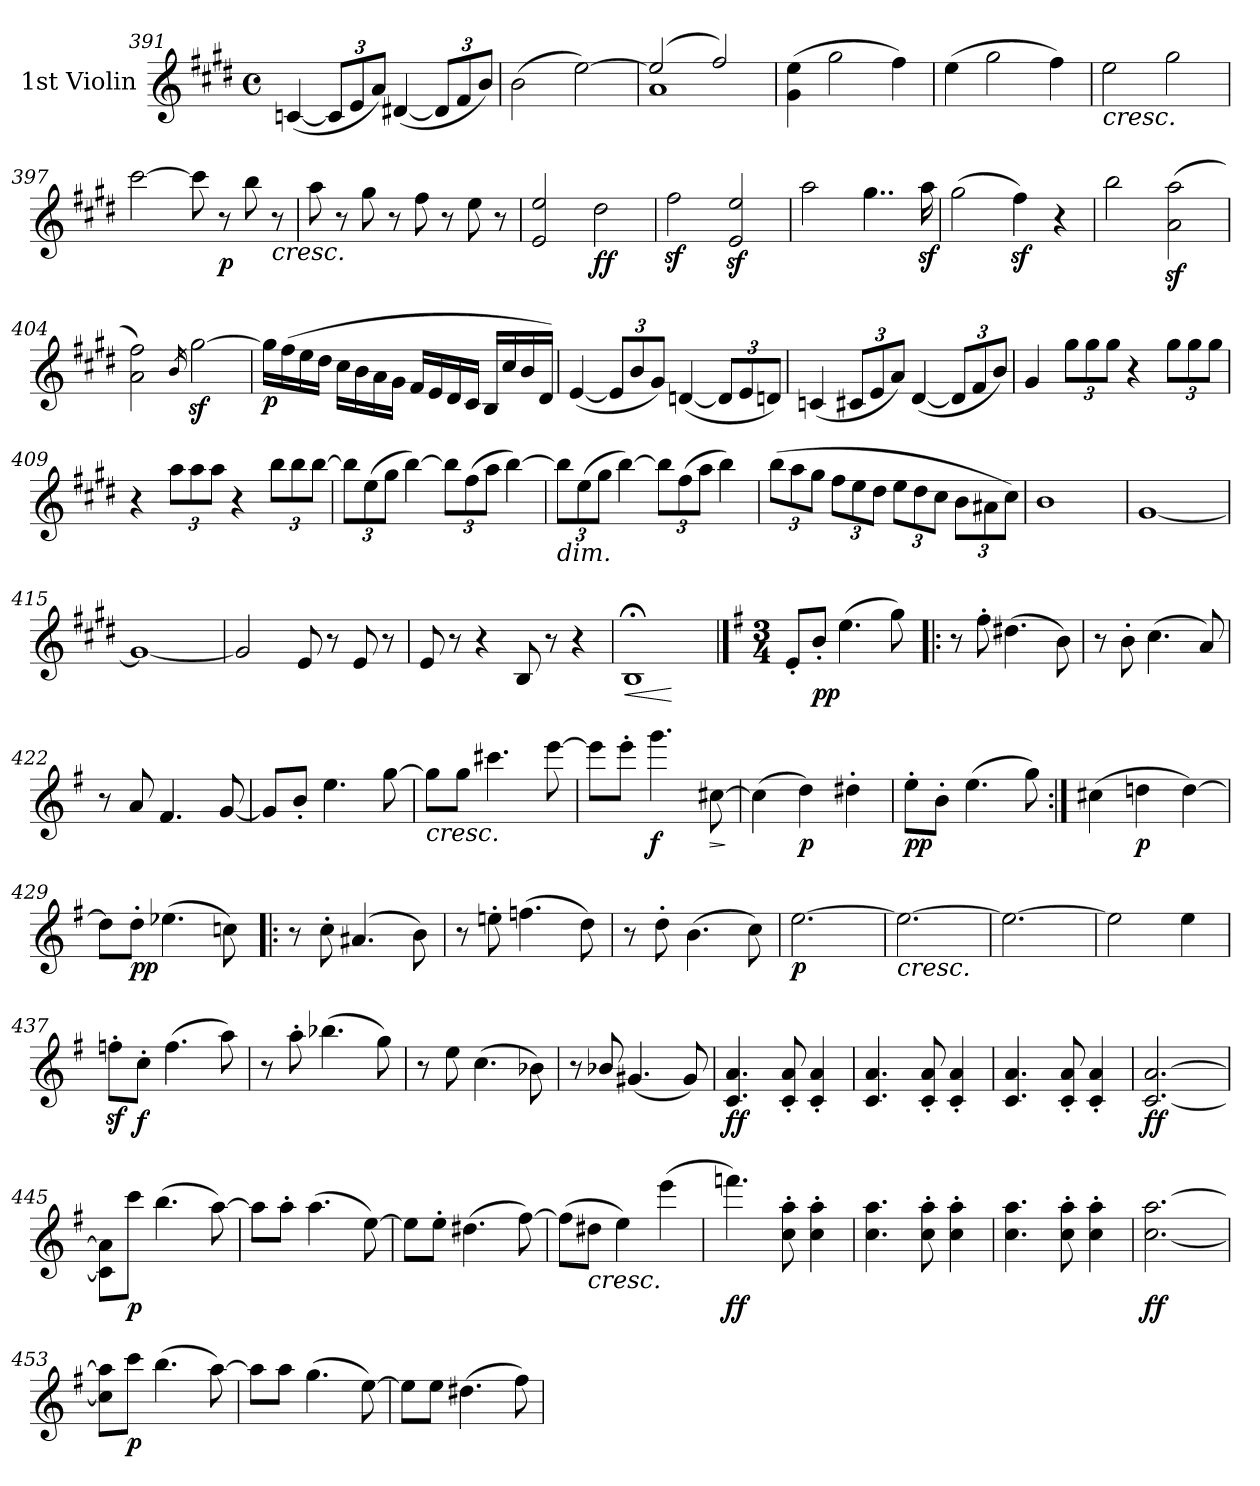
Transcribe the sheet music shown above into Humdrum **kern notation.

**kern	**dynam
*part1	*part1
*staff1	*staff1
*I"1st Violin	*
*I'Vln	*
*clefG2	*
*k[f#c#g#d#]	*
*E:	*
*M4/4	*
*met(c)	*
=391	=391
([4cn/	.
12c/L]	.
12e/	.
12a/J)	.
([4d#X/	.
12d#/L]	.
12f#/	.
12b/J)	.
=392	=392
(2b\	.
[2ee\)	.
=393	=393
*^	*
(2ee/]	1a	.
2ff#/)	.	.
*v	*v	*
=394	=394
(4g#\ 4ee\	.
2gg#\	.
4ff#\)	.
!!LO:LB:g=z
=395	=395
(4ee\	.
2gg#\	.
4ff#\)	.
=396	=396
!LO:TX:b:i:t=cresc.	!
2ee\	.
2gg#\	.
=397	=397
[2ccc#\	.
8ccc#\]	.
!	!LO:DY:b
8r	p
8bb\	.
!LO:TX:b:i:t=cresc.	!
8r	.
=398	=398
8aa\	.
8r	.
8gg#\	.
8r	.
8ff#\	.
8r	.
8ee\	.
8r	.
=399	=399
2e/ 2ee/	.
!	!LO:DY:b
2dd#\	ff
=400	=400
2ff#z<\	.
2ez</ 2eez</	.
=401	=401
2aa\	.
4..gg#\	.
16aaz<\	.
=402	=402
(2gg#\	.
4ff#z<\)	.
4r	.
!!LO:LB:g=z
=403	=403
2bb\	.
(2az<\ 2aaz<\	.
=404	=404
2a\ 2ff#\)	.
16qb/	.
[2gg#z<\	.
=405	=405
!	!LO:DY:b
16gg#\LL]	p
(>16ff#\	.
16ee\	.
16dd#\JJ	.
16cc#\LL	.
16b\	.
16a\	.
16g#\JJ	.
16f#/LL	.
16e/	.
16d#/	.
16c#/JJ	.
16B/LL	.
16cc#/	.
16b/	.
16d#/JJ)	.
=406	=406
([4e/	.
12e/L]	.
12b/	.
12g#/J)	.
([4dn/	.
12d/L]	.
12e/	.
12dn/J)	.
=407	=407
(4cn/	.
12c#X/L	.
12e/	.
12a/J)	.
([4d#/	.
12d#/L]	.
12f#/	.
12b/J)	.
!!LO:LB:g=z
=408	=408
4g#/	.
12gg#\L	.
12gg#\	.
12gg#\J	.
4r	.
12gg#\L	.
12gg#\	.
12gg#\J	.
=409	=409
4r	.
12aa\L	.
12aa\	.
12aa\J	.
4r	.
12bb\L	.
12bb\	.
[12bb\J	.
=410	=410
12bb\L]	.
(12ee\	.
12gg#\J	.
[4bb\)	.
12bb\L]	.
(12ff#\	.
12aa\J	.
[4bb\)	.
=411	=411
!LO:TX:b:i:t=dim.	!
12bb\L]	.
(12ee\	.
12gg#\J	.
[4bb\)	.
12bb\L]	.
(12ff#\	.
12aa\J	.
4bb\)	.
!!LO:LB:g=z
=412	=412
(12bb\L	.
12aa\	.
12gg#\J	.
12ff#\L	.
12ee\	.
12dd#\J	.
12ee\L	.
12dd#\	.
12cc#\J	.
12b\L	.
12a#X\	.
12cc#\J)	.
=413	=413
1b	.
=414	=414
[1g#	.
=415	=415
1g#_	.
=416	=416
2g#/]	.
8e/	.
8r	.
8e/	.
8r	.
=417	=417
8e/	.
8r	.
4r	.
8B/	.
8r	.
4r	.
=418	=418
!	!LO:HP:b
1B;<	<
.	[
!!LO:LB:g=z
==419	==419
*k[f#]	*
*G:	*
*M3/4	*
!	!LO:DY:a
8e'/L	Allegretto
!	!LO:DY:b
8b'/J	pp
(4.ee\	.
8gg\)	.
=420!|:	=420!|:
8r	.
8ff#'\	.
(4.dd#X\	.
8b\)	.
=421	=421
8r	.
8b'\	.
(4.cc\	.
8a/)	.
=422	=422
8r	.
8a/	.
4.f#/	.
[8g/	.
=423	=423
8g/L]	.
8b'/J	.
4.ee\	.
[8gg\	.
=424	=424
!LO:TX:b:i:t=cresc.	!
8gg\L]	.
8gg\J	.
4.ccc#X\	.
[8eee\	.
=425	=425
8eee\L]	.
8eee'\J	.
!	!LO:DY:b
4.ggg\	f
!	!LO:HP:b
[8cc#X\	>
.	]
!!LO:LB:g=z
=426	=426
(4cc#\]	.
!	!LO:DY:b
4dd\)	p
4dd#X'\	.
=427	=427
!	!LO:DY:b
8ee'\L	pp
8b'\J	.
(4.ee\	.
8gg\)	.
=428:|!	=428:|!
(4cc#X\	.
!	!LO:DY:b
4ddn\	p
[4dd\)	.
=429	=429
8dd\L]	.
!	!LO:DY:b
8dd'\J	pp
(4.ee-X\	.
8ccn\)	.
=430!|:	=430!|:
8r	.
8cc'\	.
(4.a#X/	.
8b\)	.
=431	=431
8r	.
8een'\	.
(4.ffn\	.
8dd\)	.
=432	=432
8r	.
8dd'\	.
(4.b\	.
8cc\)	.
=433	=433
!	!LO:DY:b
[2.ee\	p
=434	=434
!LO:TX:b:i:t=cresc.	!
2.ee\_	.
=435	=435
2.ee\_	.
!!LO:LB:g=z
=436	=436
2ee\]	.
4ee\	.
=437	=437
8ffnz<'\L	.
!	!LO:DY:b
8cc'\J	f
(4.ff\	.
8aa\)	.
=438	=438
8r	.
8aa'\	.
(4.bb-X\	.
8gg\)	.
=439	=439
8r	.
8ee\	.
(4.cc\	.
8b-X\)	.
=440	=440
8r	.
8b-X/	.
(4.g#X/	.
8g#/)	.
=441	=441
!	!LO:DY:b
4.c/ 4.a/	ff
8c'/ 8a'/	.
4c'/ 4a'/	.
=442	=442
4.c/ 4.a/	.
8c'/ 8a'/	.
4c'/ 4a'/	.
=443	=443
4.c/ 4.a/	.
8c'/ 8a'/	.
4c'/ 4a'/	.
=444	=444
!	!LO:DY:b
[2.c/ [2.a/	ff
=445	=445
8c]\ 8a]\L	.
!	!LO:DY:b
8ccc\J	p
(4.bb\	.
[8aa\)	.
!!LO:LB:g=z
=446	=446
8aa\L]	.
8aa'\J	.
(4.aa\	.
[8ee\)	.
=447	=447
8ee\L]	.
8ee'\J	.
(4.dd#X\	.
[8ff#\)	.
=448	=448
(8ff#\L]	.
!LO:TX:b:i:t=cresc.	!
8dd#X\J	.
4ee\)	.
(4eee\	.
=449	=449
!	!LO:DY:b
4.fffn\)	ff
8cc'\ 8aa'\	.
4cc'\ 4aa'\	.
=450	=450
4.cc\ 4.aa\	.
8cc'\ 8aa'\	.
4cc'\ 4aa'\	.
=451	=451
4.cc\ 4.aa\	.
8cc'\ 8aa'\	.
4cc'\ 4aa'\	.
=452	=452
!	!LO:DY:b
[2.cc\ [2.aa\	ff
=453	=453
8cc]\ 8aa]\L	.
!	!LO:DY:b
8ccc\J	p
(4.bb\	.
[8aa\)	.
=454	=454
8aa\L]	.
8aa\J	.
(4.gg\	.
[8ee\)	.
=455	=455
8ee\L]	.
8ee\J	.
(4.dd#X\	.
8ff#\)	.
=	=
*-	*-
